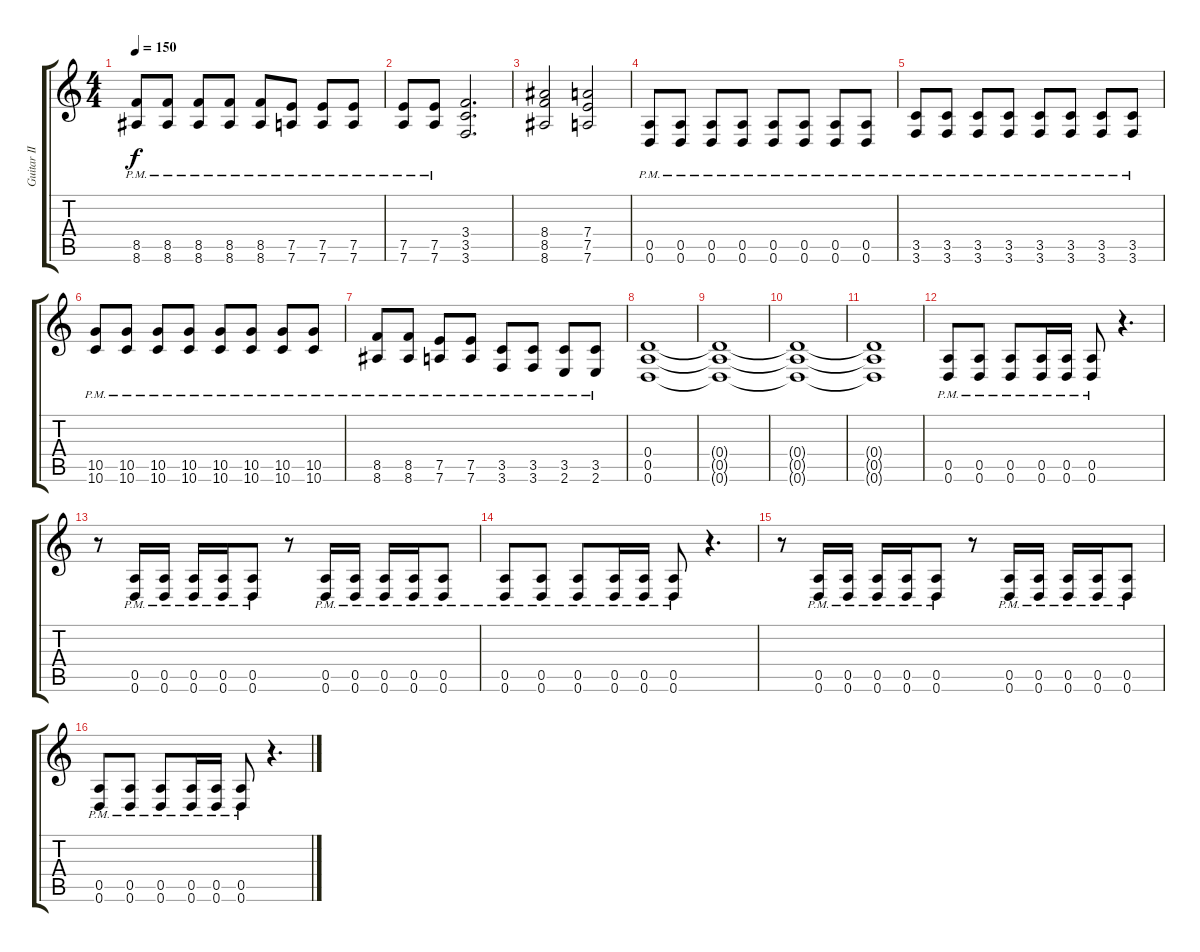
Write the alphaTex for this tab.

\track ("Guitar II" "Guitar II") {instrument distortionguitar}
\staff {score tabs}
\tuning (E4 B3 G3 D3 A2 D2) {hide}
\ts (4 4)
\tempo 150
\clef g2
\ks c
(8.5{pm} 8.6{pm}).8{dy f} (8.5{pm} 8.6{pm}).8 (8.5{pm} 8.6{pm}).8 (8.5{pm} 8.6{pm}).8 (8.5{pm} 8.6{pm}).8 (7.5{pm} 7.6{pm}).8 (7.5{pm} 7.6{pm}).8 (7.5{pm} 7.6{pm}).8 |
(7.5{pm} 7.6{pm}).8 (7.5{pm} 7.6{pm}).8 (3.4 3.5 3.6).2{d} |
(8.4 8.5 8.6).2 (7.4 7.5 7.6).2 |
(0.5{pm} 0.6{pm}).8 (0.5{pm} 0.6{pm}).8 (0.5{pm} 0.6{pm}).8 (0.5{pm} 0.6{pm}).8 (0.5{pm} 0.6{pm}).8 (0.5{pm} 0.6{pm}).8 (0.5{pm} 0.6{pm}).8 (0.5{pm} 0.6{pm}).8 |
(3.5{pm} 3.6{pm}).8 (3.5{pm} 3.6{pm}).8 (3.5{pm} 3.6{pm}).8 (3.5{pm} 3.6{pm}).8 (3.5{pm} 3.6{pm}).8 (3.5{pm} 3.6{pm}).8 (3.5{pm} 3.6{pm}).8 (3.5{pm} 3.6{pm}).8 |
(10.5{pm} 10.6{pm}).8 (10.5{pm} 10.6{pm}).8 (10.5{pm} 10.6{pm}).8 (10.5{pm} 10.6{pm}).8 (10.5{pm} 10.6{pm}).8 (10.5{pm} 10.6{pm}).8 (10.5{pm} 10.6{pm}).8 (10.5{pm} 10.6{pm}).8 |
(8.5{pm} 8.6{pm}).8 (8.5{pm} 8.6{pm}).8 (7.5{pm} 7.6{pm}).8 (7.5{pm} 7.6{pm}).8 (3.5{pm} 3.6{pm}).8 (3.5{pm} 3.6{pm}).8 (3.5{pm} 2.6{pm}).8 (3.5{pm} 2.6{pm}).8 |
(0.4 0.5 0.6).1 |
(0.4{t} 0.5{t} 0.6{t}).1 |
(0.4{t} 0.5{t} 0.6{t}).1 |
(0.4{t} 0.5{t} 0.6{t}).1 |
(0.5{pm} 0.6{pm}).8 (0.5{pm} 0.6{pm}).8 (0.5{pm} 0.6{pm}).8 (0.5{pm} 0.6{pm}).16 (0.5{pm} 0.6{pm}).16 (0.5{pm} 0.6{pm}).8 r.4{d} |
r.8 (0.5{pm} 0.6{pm}).16 (0.5{pm} 0.6{pm}).16 (0.5{pm} 0.6{pm}).16 (0.5{pm} 0.6{pm}).16 (0.5{pm} 0.6{pm}).8 r.8 (0.5{pm} 0.6{pm}).16 (0.5{pm} 0.6{pm}).16 (0.5{pm} 0.6{pm}).16 (0.5{pm} 0.6{pm}).16 (0.5{pm} 0.6{pm}).8 |
(0.5{pm} 0.6{pm}).8 (0.5{pm} 0.6{pm}).8 (0.5{pm} 0.6{pm}).8 (0.5{pm} 0.6{pm}).16 (0.5{pm} 0.6{pm}).16 (0.5{pm} 0.6{pm}).8 r.4{d} |
r.8 (0.5{pm} 0.6{pm}).16 (0.5{pm} 0.6{pm}).16 (0.5{pm} 0.6{pm}).16 (0.5{pm} 0.6{pm}).16 (0.5{pm} 0.6{pm}).8 r.8 (0.5{pm} 0.6{pm}).16 (0.5{pm} 0.6{pm}).16 (0.5{pm} 0.6{pm}).16 (0.5{pm} 0.6{pm}).16 (0.5{pm} 0.6{pm}).8 |
(0.5{pm} 0.6{pm}).8 (0.5{pm} 0.6{pm}).8 (0.5{pm} 0.6{pm}).8 (0.5{pm} 0.6{pm}).16 (0.5{pm} 0.6{pm}).16 (0.5{pm} 0.6{pm}).8 r.4{d}
